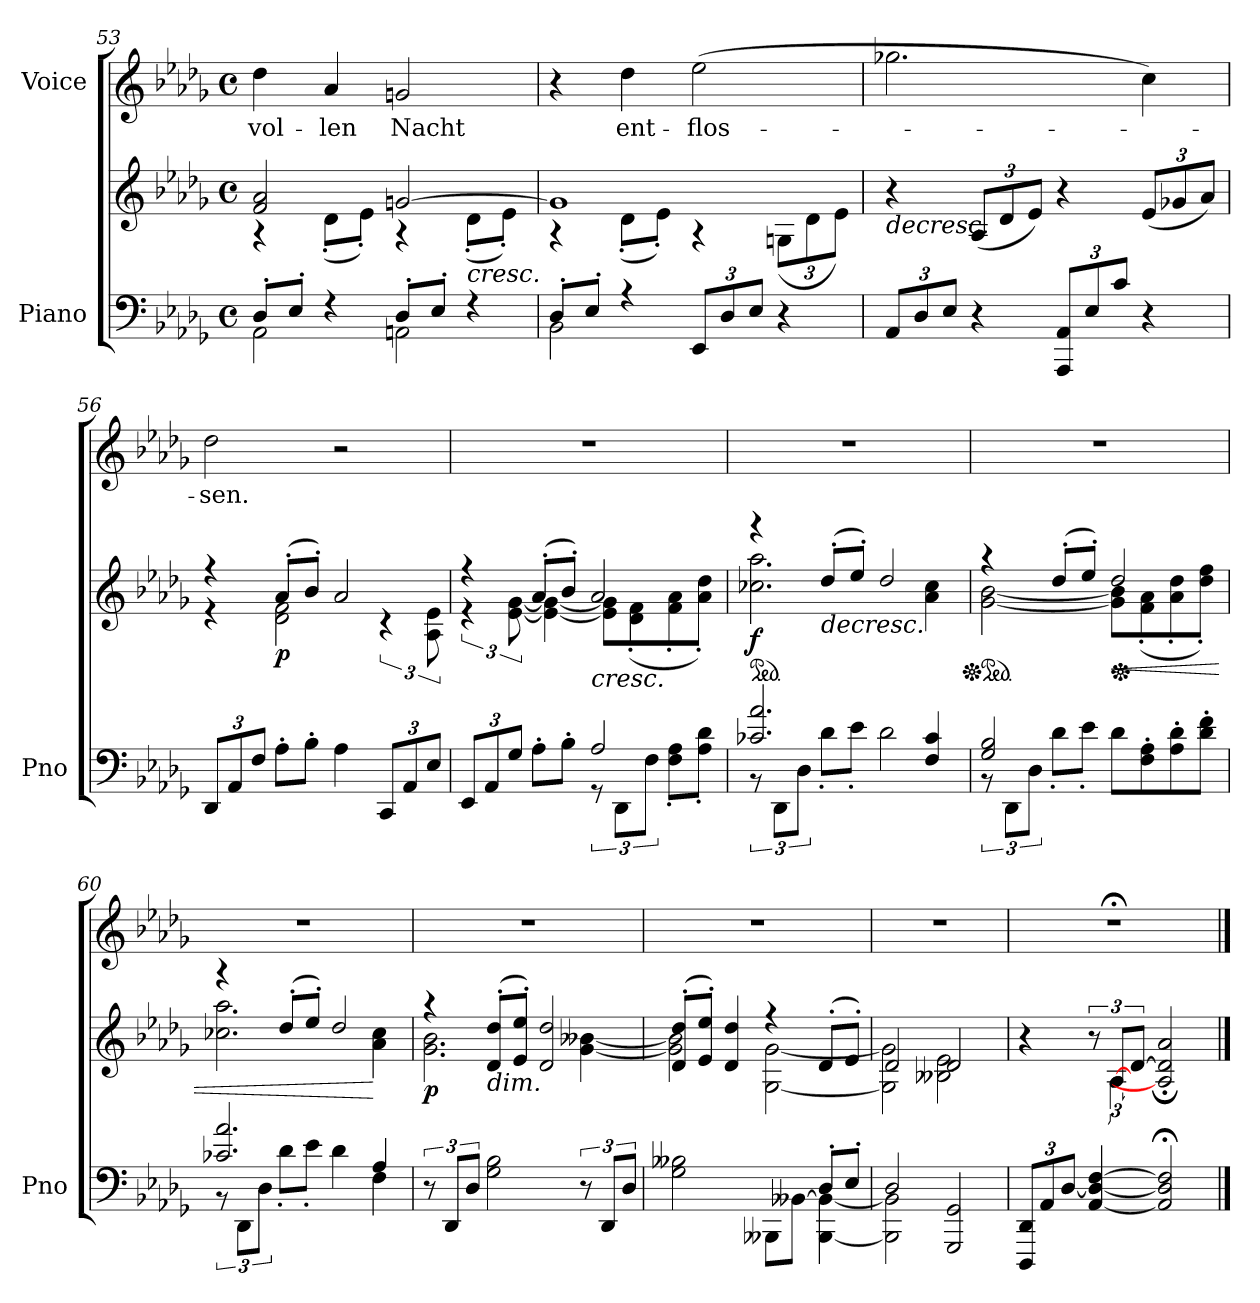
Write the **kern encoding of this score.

**kern	**kern	**dynam	**kern	**text
*part2	*part2	*part2	*part1	*part1
*staff3	*staff2	*staff2/3	*staff1	*staff1
*I"Piano	*	*	*I"Voice	*
*I'Pno	*	*	*	*
*clefF4	*clefG2	*	*clefG2	*
*k[b-e-a-d-g-]	*k[b-e-a-d-g-]	*	*k[b-e-a-d-g-]	*
*M4/4	*M4/4	*	*M4/4	*
*met(c)	*met(c)	*	*met(c)	*
=53	=53	=53	=53	=53
*^	*^	*	*	*
!	!	!	!	!	!	!LO:LY:b
8D-'/L	2AA-\	2f/ 2a-/	4r	.	4dd-\	-vol-
8E-'/J	.	.	.	.	.	.
!	!	!	!	!	!	!LO:LY:b
4r	.	.	(8d-'\L	.	4a-/	-len
.	.	.	8e-'\J)	.	.	.
!	!	!	!	!	!	!LO:LY:b
8D-'/L	2AAn\	[2gn/	4r	.	2gn/	Nacht
8E-'/J	.	.	.	.	.	.
!	!	!	!	!LO:HP:b	!	!
4r	.	.	(8d-'\L	<	.	.
.	.	.	8e-'\J)	.	.	.
=54	=54	=54	=54	=54	=54	=54
8D-'/L	2BB-\	1g]	4r	.	4r	.
8E-'/J	.	.	.	.	.	.
!	!	!	!	!	!	!LO:LY:b
4r	.	.	(8d-'\L	.	4dd-\	ent-
.	.	.	8e-'\J)	.	.	.
!	!	!	!	!	!	!LO:LY:b
12EE-/L	2ryy	.	4r	.	(2ee-\	-flos-
12D-/	.	.	.	.	.	.
12E-/J	.	.	.	.	.	.
4r	.	.	(12Gn\L	.	.	.
.	.	.	12d-\	.	.	.
.	.	.	12e-\J)	.	.	.
*v	*v	*	*	*	*	*
!!LO:LB:g=z
=55	=55	=55	=55	=55	=55
!	!	!	!LO:HP:b	!	!
*	*v	*v	*	*	*
12AA-/L	4r	>	2.gg-X\	.
12D-/	.	.	.	.
12E-/J	.	.	.	.
*	*Xbrackettup	*	*	*
4r	(12A-/L	.	.	.
.	12d-/	.	.	.
.	12e-/J)	.	.	.
12AAA-/ 12AA-/L	4r	.	.	.
12E-/	.	.	.	.
12c/J	.	.	.	.
4r	(12e-/L	.	4cc\)	.
.	12g-X/	.	.	.
.	12a-/J)	[	.	.
!!LO:PB:g=z
=56	=56	=56	=56	=56
*	*^	*	*	*
!	!	!	!	!	!LO:LY:b
12DD-/L	4r	4r	.	2dd-\	-sen.
12AA-/	.	.	.	.	.
12F/J	.	.	.	.	.
!	!	!	!LO:DY:b	!	!
8A-'\L	(8a-'/L	2d-\ 2f\	p	.	.
8B-'\J	8b-'/J)	.	.	.	.
4A-\	2a-/	.	.	2r	.
*	*	*brackettup	*	*	*
12CC/L	.	6r	.	.	.
12AA-/	.	.	.	.	.
12E-/J	.	12A-\ 12e-\	.	.	.
=57	=57	=57	=57	=57	=57
*^	*	*	*	*	*
2ryy	12EE-/L	4r	6r	.	1r	.
.	12AA-/	.	.	.	.	.
.	12G-/J	.	[12e-\ [12g-\	.	.	.
.	8A-'>\L	(8a-'/L	4e-\_ 4g-\_	.	.	.
.	8B-'>\J	8b-'/J)	.	.	.	.
!	!	!	!	!LO:HP:b	!	!
2A-/	12r	2a-/	8e-\] 8g-\]L	<	.	.
.	12DD-\L	.	.	.	.	.
.	.	.	(8d-\'> 8f\'>	.	.	.
.	12F\J	.	.	.	.	.
.	8F\'> 8A-\'>L	.	8f\'> 8a-\'>	.	.	.
.	8A-\'> 8d-\'>J	.	8a-\'> 8dd-\'>J)	.	.	.
*v	*v	*	*	*	*	*
*	*v	*v	*	*	*
.	.	]	.	.
=58	=58	=58	=58	=58
*^	*	*	*	*
*	*	*ped	*	*	*
*	*	*^	*	*	*
!	!	!	!	!LO:DY:b	!	!
2.c-X/ 2.a-/	12r	4r	2.cc-X\ 2.aa-\	f	1r	.
.	12DD-\L	.	.	.	.	.
.	12D-\J	.	.	.	.	.
!	!	!	!	!LO:HP:b	!	!
.	8d-'>\L	(8dd-'/L	.	>	.	.
.	8e-'>\J	8ee-'/J)	.	.	.	.
.	2d-\	2dd-/	.	.	.	.
4F/ 4c-/	.	.	4a-\ 4cc-\	.	.	.
*v	*v	*	*	*	*	*
*	*v	*v	*	*	*
.	.	[	.	.
!!LO:LB:g=z
=59	=59	=59	=59	=59
*^	*	*	*	*
*	*	*Xped	*	*	*
*	*	*ped	*	*	*
*	*	*^	*	*	*
2G-/ 2B-/	12r	4r	[2g-\ [2b-\	.	1r	.
.	12DD-\L	.	.	.	.	.
.	12D-\J	.	.	.	.	.
.	8d-'>\L	(8dd-'/L	.	.	.	.
.	8e-'>\J	8ee-'/J)	.	.	.	.
*	*	*Xped	*	*	*	*
!	!	!	!	!LO:HP:b	!	!
2ryy	8d-\L	2dd-/	8g-\] 8b-\]L	<	.	.
.	8F\'> 8A-\'>	.	(8f\'> 8a-\'>	.	.	.
.	8A-\'> 8d-\'>	.	8a-\'> 8dd-\'>	.	.	.
.	8d-\'> 8f\'>J	.	8dd-\'> 8ff\'>J)	.	.	.
*v	*v	*	*	*	*	*
*	*v	*v	*	*	*
.	.	]	.	.
!!LO:LB:g=z
=60	=60	=60	=60	=60
*^	*^	*	*	*
2.c-X/ 2.a-/	12r	4r	2.cc-X\ 2.aa-\	.	1r	.
.	12DD-\L	.	.	.	.	.
.	12D-\J	.	.	.	.	.
.	8d-'>\L	(8dd-'/L	.	.	.	.
.	8e-'>\J	8ee-'/J)	.	.	.	.
.	4d-\	2dd-/	.	.	.	.
4A-/	4F\	.	4a-\ 4cc-\	[	.	.
=61	=61	=61	=61	=61	=61	=61
!	!	!	!	!LO:DY:b	!	!
*v	*v	*	*	*	*	*
12r	4r	2.g-\ 2.b-\	p	1r	.
12DD-/L	.	.	.	.	.
12D-/J	.	.	.	.	.
!	!LO:TX:b:i:t=dim.	!	!	!	!
2G-\ 2B-\	(8d-/' 8dd-/'L	.	.	.	.
.	8e-/' 8ee-/'J)	.	.	.	.
.	2d-/ 2dd-/	.	.	.	.
12r	.	[4g-\ [4b--X\	.	.	.
12DD-/L	.	.	.	.	.
12D-/J	.	.	.	.	.
=62	=62	=62	=62	=62	=62
*^	*	*	*	*	*
2.ryy	2G-\ 2B--X\	(8d-/' 8dd-/'L	2g-\] 2b--\]	.	1r	.
.	.	8e-/' 8ee-/'J)	.	.	.	.
.	.	4d-/ 4dd-/	.	.	.	.
.	8BBB--X\L	4r	[2G-\ [2g-\	.	.	.
.	[8BB--X\J	.	.	.	.	.
8D-'/L	[4BBB--\ 4BB--\_	(8d-'</L	.	.	.	.
8E-'/J	.	8e-'</J)	.	.	.	.
=63	=63	=63	=63	=63	=63	=63
2BBB--\] 2BB--\]	2D-/	2d-/	2G-\] 2g-\]	.	1r	.
2ryy	2GGG-/ 2GG-/	2d-/	2B--X\ 2e-\	.	.	.
*v	*v	*	*	*	*	*
!!LO:PB:g=z
=64	=64	=64	=64	=64	=64
12DDD-/ 12DD-/L	4r	4ryy	.	1r;<	.
12AA-/	.	.	.	.	.
[12D-/J	.	.	.	.	.
[4AA-/ 4D-/_ [4F/	12r	12ryy	.	.	.
.	[12A-/L	6A-\	.	.	.
.	[12d-/J	.	.	.	.
2AA-/]; 2D-/]; 2F/];	2ryy	2A-/]; 2d-/]; 2a-/;	.	.	.
*	*v	*v	*	*	*
==	==	==	==	==
*-	*-	*-	*-	*-
